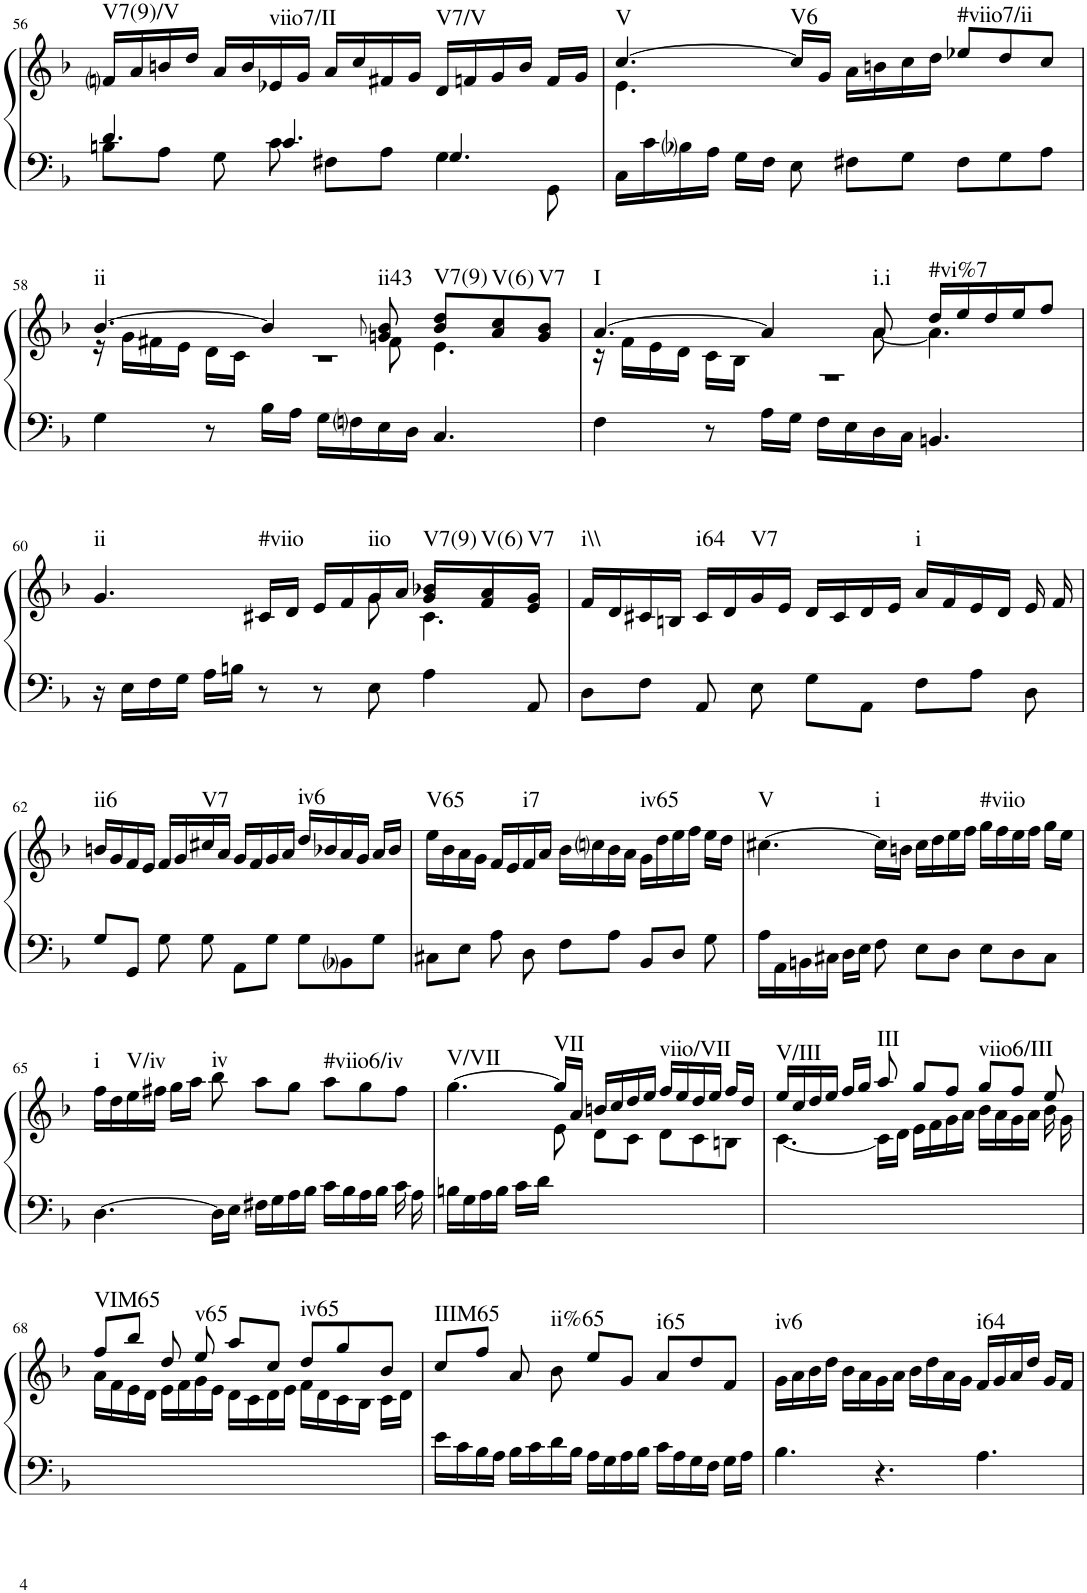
**kern	**kern	**harte
*part1	*part1	*part1
*staff2	*staff1	*
*I"Midi_2	*	*
!!LO:PB:g=z
*clefF4	*clefG2	*
*k[b-]	*k[b-]	*
*F:	*F:	*
*M9/8	*M9/8	*
=56	=56	=56
*^	*^	*
!	!	!	!	!LO:H:kt=V7(9)/V
4.d/	8Bn\L	16fni/LL	1ryy	N
.	.	16a/	.	.
.	8A\J	16bn/	.	.
.	.	16dd/JJ	.	.
.	8G\	16a/LL	.	.
.	.	16b/	.	.
!	!	!	!	!LO:H:kt=viio7/II
4.c/	8c\	16e-X/	.	N
.	.	16g/JJ	.	.
.	8F#X\L	16a/LL	.	.
.	.	16cc/	.	.
.	8A\J	16f#X/	.	.
.	.	16g/JJ	.	.
!	!	!	!	!LO:H:kt=V7/V
4.G/	4G\	16d/LL	.	N
.	.	16fn/	.	.
.	.	16g/	.	.
.	.	16b/JJ	.	.
.	8GG\	16f/LL	8ryy	.
.	.	16g/JJ	.	.
=57	=57	=57	=57	=57
!	!	!	!	!LO:H:kt=V
1ryy	16C\LL	[4.cc/	4.e\	N
.	16c\	.	.	.
.	16B-i\	.	.	.
.	16A\JJ	.	.	.
.	16G\LL	.	.	.
.	16F\JJ	.	.	.
!	!	!	!	!LO:H:kt=V6
.	8E\	16cc/LL]	4.ryy	N
.	.	16g/JJ	.	.
.	8F#X\L	16a\LL	.	.
.	.	16bn\	.	.
.	8G\J	16cc\	.	.
.	.	16dd\JJ	.	.
!	!	!	!	!LO:H:kt=#viio7/ii
.	8F#\L	8ee-X/L	4.ryy	N
.	8G\	8dd/	.	.
8ryy	8A\J	8cc/J	.	.
!!LO:LB:g=z
=58	=58	=58	=58	=58
*	*	*	*^	*
!	!	!	!	!	!LO:H:kt=ii
*v	*v	*	*	*	*
4G\	[4.b-/	16r	8%9r	N
.	.	16g\LL	.	.
.	.	16f#X\	.	.
.	.	16e\JJ	.	.
8r	.	16d\LL	.	.
.	.	16c\JJ	.	.
16B-\LL	4b-/]	4ryy	.	.
16A\JJ	.	.	.	.
16G\LL	.	.	.	.
16Fni\	.	.	.	.
.	8qg/	.	.	.
!	!	!	!	!LO:H:kt=ii43
16E\	8gn/ 8b-/	8f#\	.	N
16D\JJ	.	.	.	.
!	!	!	!	!LO:H:kt=V7(9)
4.C/	8b-/ 8dd/L	4.e\	.	N
!	!	!	!	!LO:H:kt=V(6)
.	8a/ 8cc/	.	.	N
!	!	!	!	!LO:H:kt=V7
.	8g/ 8b-/J	.	.	N
=59	=59	=59	=59	=59
!	!	!	!	!LO:H:kt=I
4F\	[4.a/	16r	8%9r	N
.	.	16f\LL	.	.
.	.	16e\	.	.
.	.	16d\JJ	.	.
8r	.	16c\LL	.	.
.	.	16B-\JJ	.	.
16A\LL	4a/]	4ryy	.	.
16G\JJ	.	.	.	.
16F\LL	.	.	.	.
16E\	.	.	.	.
!	!	!	!	!LO:H:kt=i.i
16D\	8a/	[8a\	.	N
16C\JJ	.	.	.	.
!	!	!	!	!LO:H:kt=#vi%7
4.BBn/	16dd/LL	4.a\]	.	N
.	16ee/	.	.	.
.	16dd/	.	.	.
.	16ee/J	.	.	.
.	8ff/J	.	.	.
!!LO:LB:g=z	!!	!!
=60	=60	=60	=60	=60
!	!	!	!	!LO:H:kt=ii
16r	4.g/	4.ryy	4.ryy	N
16E\LL	.	.	.	.
16F\	.	.	.	.
16G\JJ	.	.	.	.
16A\LL	.	.	.	.
16Bn\JJ	.	.	.	.
!	!	!	!	!LO:H:kt=#viio
8r	16c#X/LL	4ryy	4.ryy	N
.	16d/JJ	.	.	.
8r	16e/LL	.	.	.
.	16f/	.	.	.
!	!	!	!	!LO:H:kt=iio
8E\	16g/	8g\	.	N
.	16a/JJ	.	.	.
!	!	!	!	!LO:H:kt=V7(9)
4A\	8g/L	4.c#\	8b-X/L	N
!	!	!	!	!LO:H:kt=V(6)
.	8f/	.	8a/	N
!	!	!	!	!LO:H:kt=V7
8AA/	8e/J	.	8g/J	N
=61	=61	=61	=61	=61
!	!	!	!	!LO:H:kt=i\\
*	*v	*v	*v	*
8D\L	16f/LL	N
.	16d/	.
8F\J	16c#X/	.
.	16Bn/JJ	.
!	!	!LO:H:kt=i64
8AA/	16c#/LL	N
.	16d/	.
!	!	!LO:H:kt=V7
8E\	16g/	N
.	16e/JJ	.
8G\L	16d/LL	.
.	16c#/	.
8AA\J	16d/	.
.	16e/JJ	.
!	!	!LO:H:kt=i
8F\L	16a/LL	N
.	16f/	.
8A\J	16e/	.
.	16d/JJ	.
8D\	16e/	.
.	16f/	.
!!LO:LB:g=z
=62	=62	=62
!	!	!LO:H:kt=ii6
8G/L	16bn/LL	N
.	16g/	.
8GG/J	16f/	.
.	16e/JJ	.
8G\	16f/LL	.
.	16g/	.
!	!	!LO:H:kt=V7
8G\	16cc#X/	N
.	16a/JJ	.
8AA\L	16g/LL	.
.	16f/	.
8G\J	16g/	.
.	16a/JJ	.
!	!	!LO:H:kt=iv6
8G\L	16dd/LL	N
.	16b-X/	.
8BB-i\	16a/	.
.	16g/JJ	.
8G\J	16a/LL	.
.	16b-/JJ	.
=63	=63	=63
!	!	!LO:H:kt=V65
8C#X\L	16ee\LL	N
.	16b-\	.
8E\J	16a\	.
.	16g\JJ	.
8A\	16f/LL	.
.	16e/	.
!	!	!LO:H:kt=i7
8D\	16f/	N
.	16a/JJ	.
8F\L	16b-\LL	.
.	16ccni\	.
8A\J	16b-\	.
.	16a\JJ	.
!	!	!LO:H:kt=iv65
8BB-/L	16g\LL	N
.	16dd\	.
8D/J	16ee\	.
.	16ff\JJ	.
8G\	16ee\LL	.
.	16dd\JJ	.
=64	=64	=64
!	!	!LO:H:kt=V
16A\LL	[4.cc#X\	N
16AA\	.	.
16BBn\	.	.
16C#X\JJ	.	.
16D\LL	.	.
16E\JJ	.	.
!	!	!LO:H:kt=i
8F\	16cc#\LL]	N
.	16bn\JJ	.
8E\L	16cc#\LL	.
.	16dd\	.
8D\J	16ee\	.
.	16ff\JJ	.
!	!	!LO:H:kt=#viio
8E\L	16gg\LL	N
.	16ff\	.
8D\	16ee\	.
.	16ff\JJ	.
8C#\J	16gg\LL	.
.	16ee\JJ	.
!!LO:LB:g=z
=65	=65	=65
*	*^	*
!	!	!	!LO:H:n=1:kt=i
!	!	!	!LO:H:n=2:kt=V/iv
!	!	!	!LO:H:n=3:kt=iv
!	!	!	!LO:H:n=4:kt=#viio6/iv
[4.D\	1ryy	16ff\LL	N N N N
.	.	16dd\	.
.	.	16ee\	.
.	.	16ff#X\JJ	.
.	.	16gg\LL	.
.	.	16aa\JJ	.
16D\LL]	.	8bb-\	.
16E\JJ	.	.	.
16F#X\LL	.	8aa\L	.
16G\	.	.	.
16A\	.	8gg\J	.
16B-\JJ	.	.	.
16c\LL	.	8aa\L	.
16B-\	.	.	.
16A\	.	8gg\	.
16B-\JJ	.	.	.
16c\	8ryy	8ff#\J	.
16A\	.	.	.
=66	=66	=66	=66
!	!	!	!LO:H:kt=V/VII
16Bn\LL	[4.gg\	4.ryy	N
16G\	.	.	.
16A\	.	.	.
16B\JJ	.	.	.
16c\LL	.	.	.
16d\JJ	.	.	.
!	!	!	!LO:H:kt=VII
2.ryy	16gg/LL]	8e\	N
.	16a/JJ	.	.
.	16bn/LL	8d\L	.
.	16cc/	.	.
.	16dd/	8c\J	.
.	16ee/JJ	.	.
!	!	!	!LO:H:kt=viio/VII
.	16ff/LL	8d\L	N
.	16ee/	.	.
.	16dd/	8c\	.
.	16ee/JJ	.	.
.	16ff/LL	8Bn\J	.
.	16dd/JJ	.	.
=67	=67	=67	=67
!	!	!	!LO:H:kt=V/III
1ryy	16ee/LL	[4.c\	N
.	16cc/	.	.
.	16dd/	.	.
.	16ee/JJ	.	.
.	16ff/LL	.	.
.	16gg/JJ	.	.
!	!	!	!LO:H:kt=III
.	8aa/	16c\LL]	N
.	.	16d\JJ	.
.	8gg/L	16e\LL	.
.	.	16f\	.
.	8ff/J	16g\	.
.	.	16a\JJ	.
!	!	!	!LO:H:kt=viio6/III
.	8gg/L	16b-\LL	N
.	.	16a\	.
.	8ff/J	16g\	.
.	.	16a\JJ	.
8ryy	8ee/	16b-\	.
.	.	16g\	.
!!LO:LB:g=z	!!
=68	=68	=68	=68
!	!	!	!LO:H:kt=VIM65
1ryy	8ff/L	16a\LL	N
.	.	16f\	.
.	8bb-/J	16e\	.
.	.	16d\JJ	.
.	8dd/	16e\LL	.
.	.	16f\	.
!	!	!	!LO:H:kt=v65
.	8ee/	16g\	N
.	.	16e\JJ	.
.	8aa/L	16d\LL	.
.	.	16c\	.
.	8cc/J	16d\	.
.	.	16e\JJ	.
!	!	!	!LO:H:kt=iv65
.	8dd/L	16f\LL	N
.	.	16d\	.
.	8gg/	16c\	.
.	.	16B-\JJ	.
8ryy	8b-/J	16c\LL	.
.	.	16d\JJ	.
=69	=69	=69	=69
!	!	!	!LO:H:kt=IIIM65
16e\LL	8cc/L	1ryy	N
16c\	.	.	.
16B-\	8ff/J	.	.
16A\JJ	.	.	.
16B-\LL	8a/	.	.
16c\	.	.	.
!	!	!	!LO:H:kt=ii%65
16d\	8b-\	.	N
16B-\JJ	.	.	.
16A\LL	8ee/L	.	.
16G\	.	.	.
16A\	8g/J	.	.
16B-\JJ	.	.	.
!	!	!	!LO:H:kt=i65
16c\LL	8a/L	.	N
16A\	.	.	.
16G\	8dd/	.	.
16F\JJ	.	.	.
16G\LL	8f/J	8ryy	.
16A\JJ	.	.	.
=70	=70	=70	=70
!	!	!	!LO:H:kt=iv6
4.B-\	4.ryy	16g\LL	N
.	.	16a\	.
.	.	16b-\	.
.	.	16dd\JJ	.
.	.	16b-\LL	.
.	.	16a\	.
4.r	4.ryy	16g\	.
.	.	16a\JJ	.
.	.	16b-\LL	.
.	.	16dd\	.
.	.	16a\	.
.	.	16g\JJ	.
!	!	!	!LO:H:kt=i64
4.A\	16f/LL	4.ryy	N
.	16g/	.	.
.	16a/	.	.
.	16dd/JJ	.	.
.	16g/LL	.	.
.	16f/JJ	.	.
*	*v	*v	*
=	=	=
*-	*-	*-
